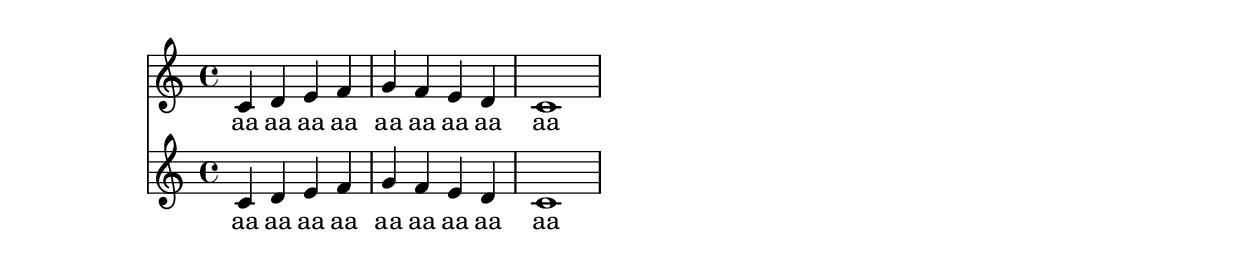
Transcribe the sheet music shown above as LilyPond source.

%% Do not edit this file; it is auto-generated from LSR http://lsr.dsi.unimi.it
%% This file is in the public domain.
\version "2.11.49"

\header {
  lsrtags = "text, vocal-music, spacing"

  texidoc = "
This snippet shows how to bring the lyrics line closer to the staff.

"
  doctitle = "Adjusting lyrics vertical spacing"
} % begin verbatim
% Default layout:
<<
  \new Staff \new Voice = melody \relative c' {
    c4 d e f
    g4 f e d
    c1
  }
  \new Lyrics \lyricsto melody { aa aa aa aa aa aa aa aa aa }

% Reducing the minimum space below the staff and above the lyrics:
  \new Staff \with {
    \override VerticalAxisGroup #'minimum-Y-extent = #'(-1 . 4)
  }
  \new Voice = melody \relative c' {
    c4 d e f
    g4 f e d
    c1
  }
  \new Lyrics \with {
    \override VerticalAxisGroup #'minimum-Y-extent = #'(-1.2 . 1)
  }
  \lyricsto melody { aa aa aa aa aa aa aa aa aa }
>>
